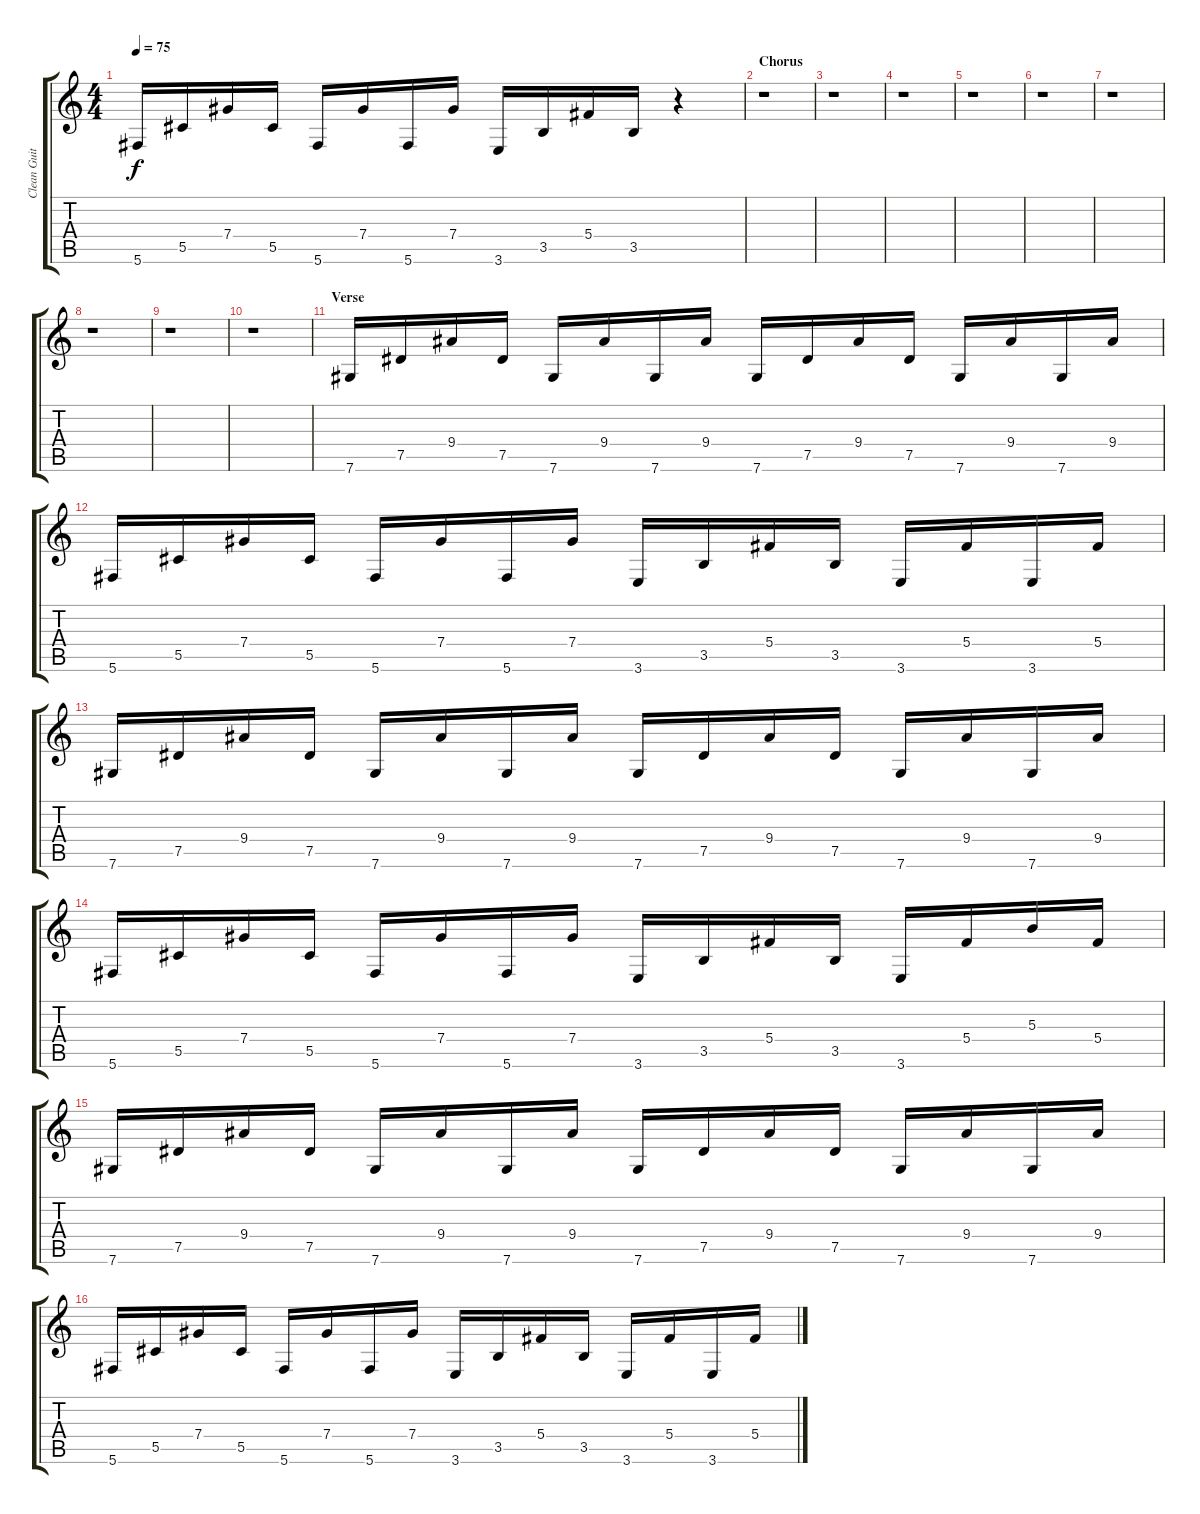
\track ("Clean Guitar 1" "Clean Guit") {instrument electricguitarclean}
\staff {score tabs}
\tuning (Eb4 Bb3 Gb3 Db3 Ab2 Db2) {hide}
\ts (4 4)
\tempo 75
\clef g2
\ks c
5.6.16{dy f} 5.5.16 7.4.16 5.5.16 5.6.16 7.4.16 5.6.16 7.4.16 3.6.16 3.5.16 5.4.16 3.5.16 r.4 |
\section ("" "Chorus")
r.1 |
r.1 |
r.1 |
r.1 |
r.1 |
r.1 |
r.1 |
r.1 |
r.1 |
\section ("" "Verse")
7.6.16 7.5.16 9.4.16 7.5.16 7.6.16 9.4.16 7.6.16 9.4.16 7.6.16 7.5.16 9.4.16 7.5.16 7.6.16 9.4.16 7.6.16 9.4.16 |
5.6.16 5.5.16 7.4.16 5.5.16 5.6.16 7.4.16 5.6.16 7.4.16 3.6.16 3.5.16 5.4.16 3.5.16 3.6.16 5.4.16 3.6.16 5.4.16 |
7.6.16 7.5.16 9.4.16 7.5.16 7.6.16 9.4.16 7.6.16 9.4.16 7.6.16 7.5.16 9.4.16 7.5.16 7.6.16 9.4.16 7.6.16 9.4.16 |
5.6.16 5.5.16 7.4.16 5.5.16 5.6.16 7.4.16 5.6.16 7.4.16 3.6.16 3.5.16 5.4.16 3.5.16 3.6.16 5.4.16 5.3.16 5.4.16 |
7.6.16 7.5.16 9.4.16 7.5.16 7.6.16 9.4.16 7.6.16 9.4.16 7.6.16 7.5.16 9.4.16 7.5.16 7.6.16 9.4.16 7.6.16 9.4.16 |
5.6.16 5.5.16 7.4.16 5.5.16 5.6.16 7.4.16 5.6.16 7.4.16 3.6.16 3.5.16 5.4.16 3.5.16 3.6.16 5.4.16 3.6.16 5.4.16
